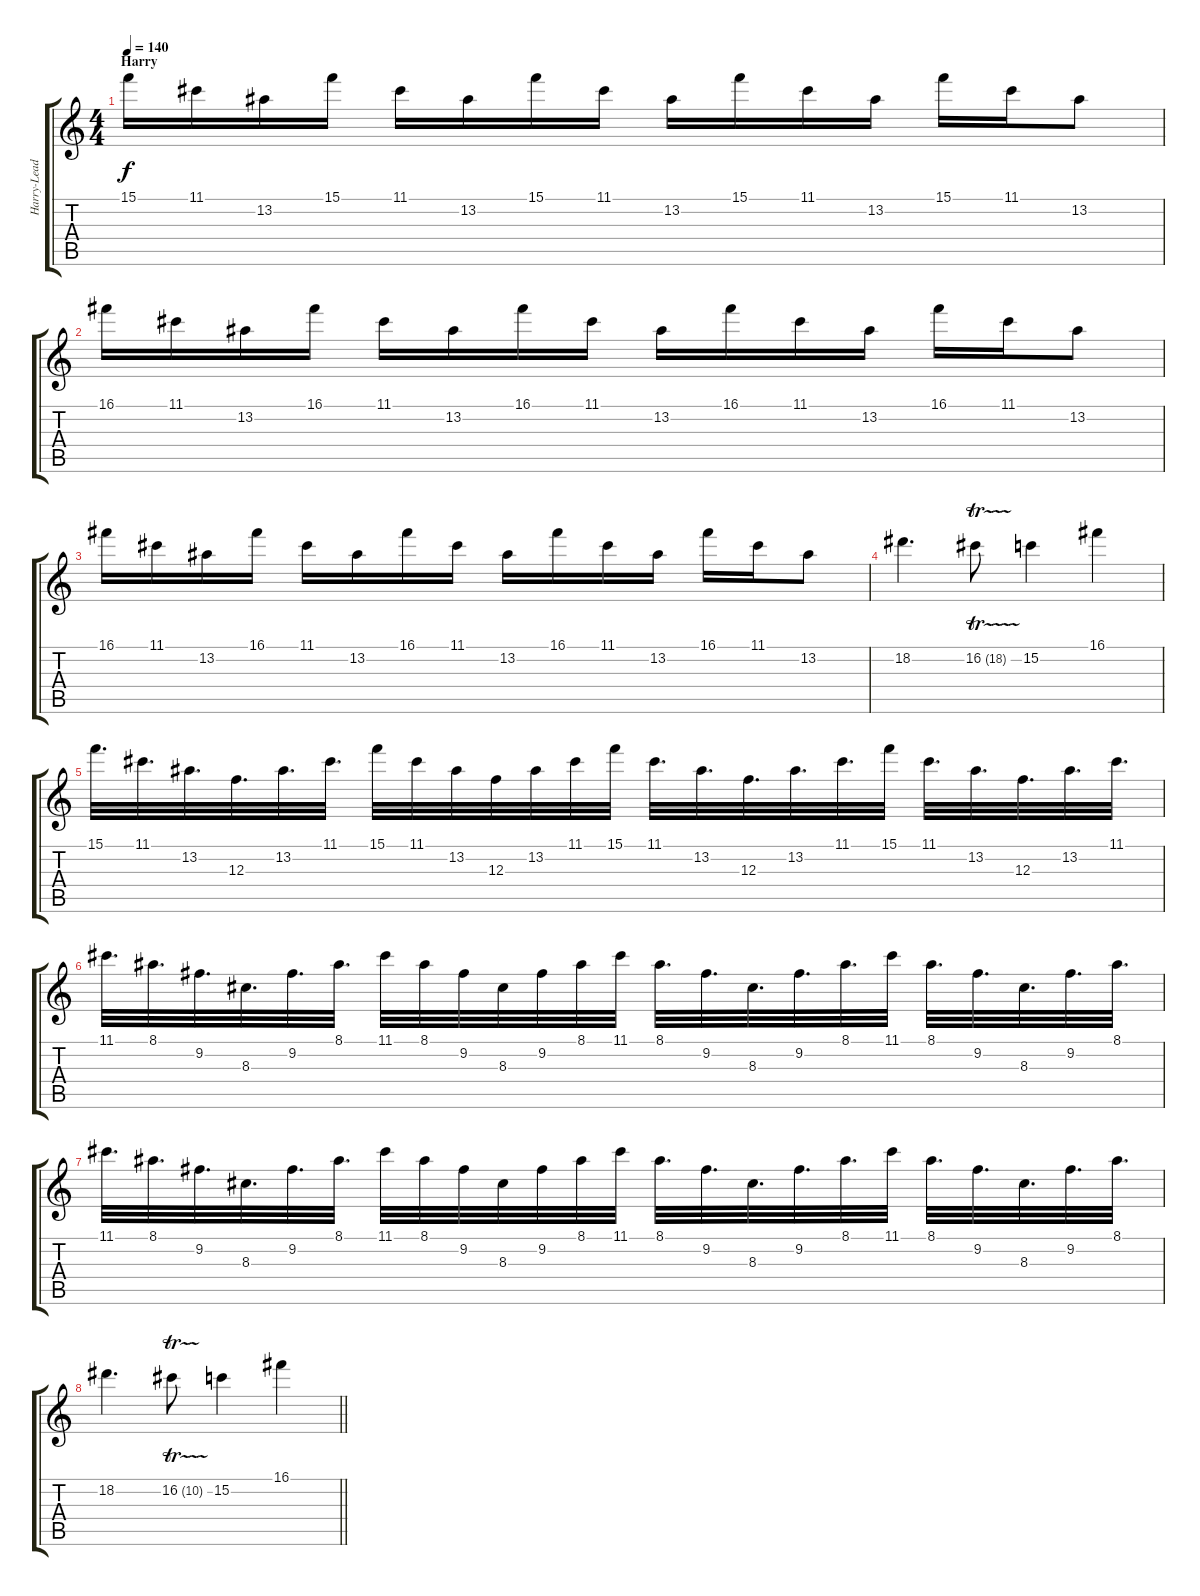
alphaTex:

\track ("Harry-Lead" "Harry-Lead") {instrument distortionguitar}
\staff {score tabs}
\tuning (D4 A3 F3 C3 G2 D2) {hide}
\ts (4 4)
\section ("" "Harry")
\tempo 140
\clef g2
\ks c
15.1.16{dy f} 11.1.16 13.2.16 15.1.16 11.1.16 13.2.16 15.1.16 11.1.16 13.2.16 15.1.16 11.1.16 13.2.16 15.1.16 11.1.16 13.2.8 |
16.1.16 11.1.16 13.2.16 16.1.16 11.1.16 13.2.16 16.1.16 11.1.16 13.2.16 16.1.16 11.1.16 13.2.16 16.1.16 11.1.16 13.2.8 |
16.1.16 11.1.16 13.2.16 16.1.16 11.1.16 13.2.16 16.1.16 11.1.16 13.2.16 16.1.16 11.1.16 13.2.16 16.1.16 11.1.16 13.2.8 |
18.2.4{d} 16.2{tr (18 16)}.8 15.2.4 16.1.4 |
15.1.32{d} 11.1.32{d} 13.2.32{d} 12.3.32{d} 13.2.32{d} 11.1.32{d} 15.1.32 11.1.32 13.2.32 12.3.32 13.2.32 11.1.32 15.1.32 11.1.32{d} 13.2.32{d} 12.3.32{d} 13.2.32{d} 11.1.32{d} 15.1.32 11.1.32{d} 13.2.32{d} 12.3.32{d} 13.2.32{d} 11.1.32{d} |
11.1.32{d} 8.1.32{d} 9.2.32{d} 8.3.32{d} 9.2.32{d} 8.1.32{d} 11.1.32 8.1.32 9.2.32 8.3.32 9.2.32 8.1.32 11.1.32 8.1.32{d} 9.2.32{d} 8.3.32{d} 9.2.32{d} 8.1.32{d} 11.1.32 8.1.32{d} 9.2.32{d} 8.3.32{d} 9.2.32{d} 8.1.32{d} |
11.1.32{d} 8.1.32{d} 9.2.32{d} 8.3.32{d} 9.2.32{d} 8.1.32{d} 11.1.32 8.1.32 9.2.32 8.3.32 9.2.32 8.1.32 11.1.32 8.1.32{d} 9.2.32{d} 8.3.32{d} 9.2.32{d} 8.1.32{d} 11.1.32 8.1.32{d} 9.2.32{d} 8.3.32{d} 9.2.32{d} 8.1.32{d} |
\barLineRight lightlight
18.2.4{d} 16.2{tr (10 32)}.8 15.2.4 16.1.4
